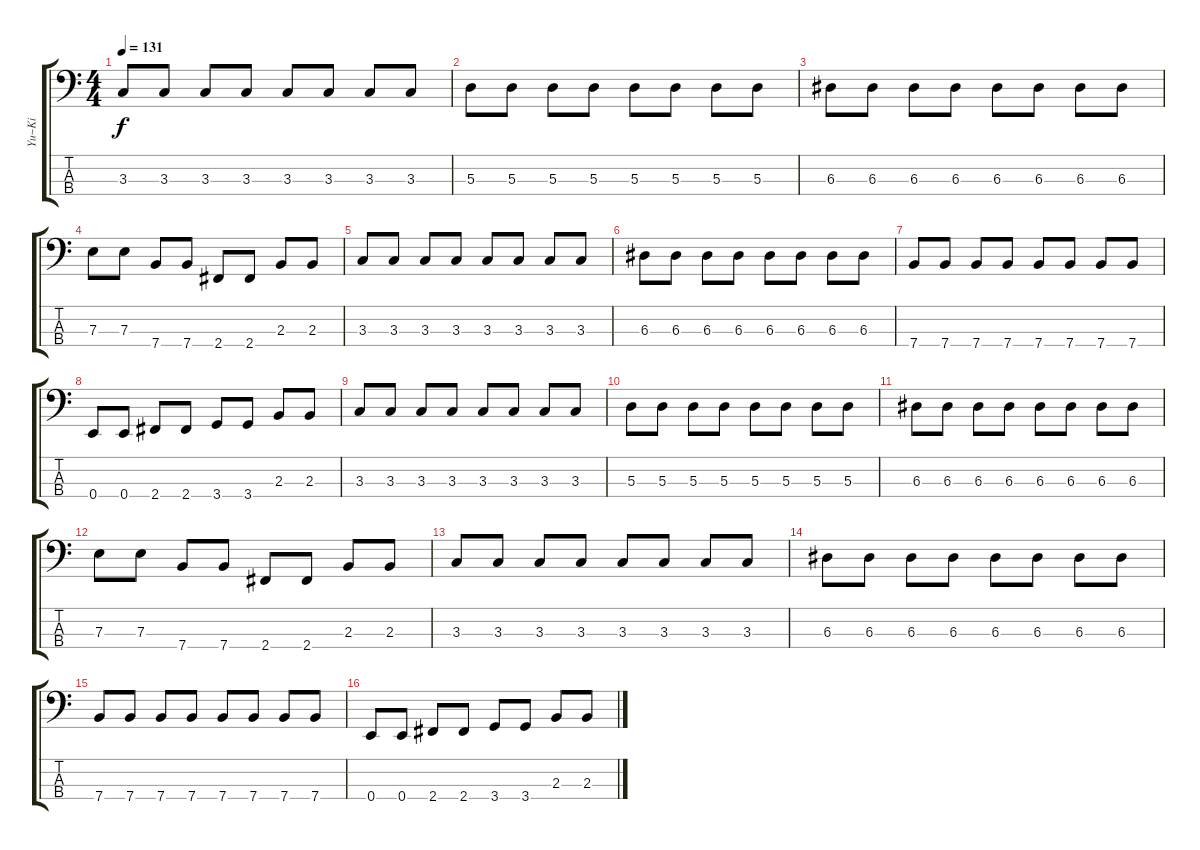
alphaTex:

\track ("Yu~Ki" "Yu~Ki") {instrument electricbasspick}
\staff {score tabs}
\tuning (G2 D2 A1 E1) {hide}
\ts (4 4)
\tempo 131
\clef f4
\ks c
3.3.8{dy f} 3.3.8 3.3.8 3.3.8 3.3.8 3.3.8 3.3.8 3.3.8 |
5.3.8 5.3.8 5.3.8 5.3.8 5.3.8 5.3.8 5.3.8 5.3.8 |
6.3.8 6.3.8 6.3.8 6.3.8 6.3.8 6.3.8 6.3.8 6.3.8 |
7.3.8 7.3.8 7.4.8 7.4.8 2.4.8 2.4.8 2.3.8 2.3.8 |
3.3.8 3.3.8 3.3.8 3.3.8 3.3.8 3.3.8 3.3.8 3.3.8 |
6.3.8 6.3.8 6.3.8 6.3.8 6.3.8 6.3.8 6.3.8 6.3.8 |
7.4.8 7.4.8 7.4.8 7.4.8 7.4.8 7.4.8 7.4.8 7.4.8 |
0.4.8 0.4.8 2.4.8 2.4.8 3.4.8 3.4.8 2.3.8 2.3.8 |
3.3.8 3.3.8 3.3.8 3.3.8 3.3.8 3.3.8 3.3.8 3.3.8 |
5.3.8 5.3.8 5.3.8 5.3.8 5.3.8 5.3.8 5.3.8 5.3.8 |
6.3.8 6.3.8 6.3.8 6.3.8 6.3.8 6.3.8 6.3.8 6.3.8 |
7.3.8 7.3.8 7.4.8 7.4.8 2.4.8 2.4.8 2.3.8 2.3.8 |
3.3.8 3.3.8 3.3.8 3.3.8 3.3.8 3.3.8 3.3.8 3.3.8 |
6.3.8 6.3.8 6.3.8 6.3.8 6.3.8 6.3.8 6.3.8 6.3.8 |
7.4.8 7.4.8 7.4.8 7.4.8 7.4.8 7.4.8 7.4.8 7.4.8 |
0.4.8 0.4.8 2.4.8 2.4.8 3.4.8 3.4.8 2.3.8 2.3.8
